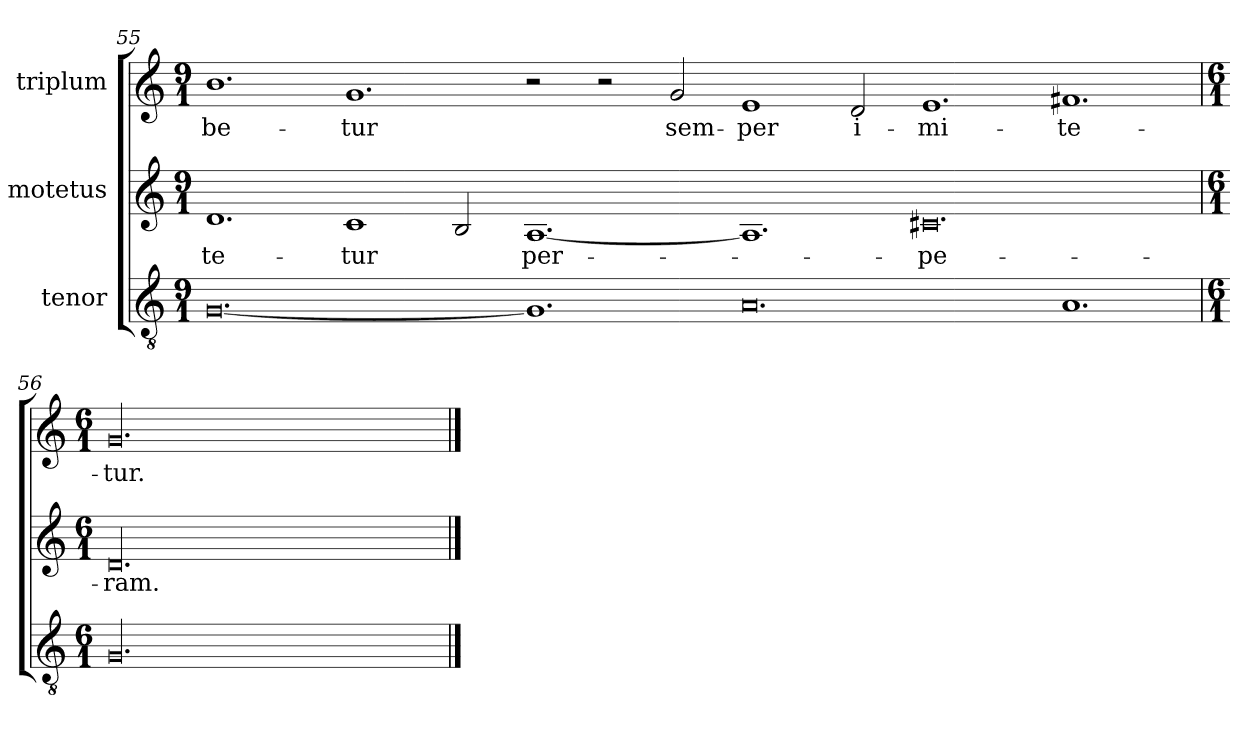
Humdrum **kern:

**kern	**kern	**text	**kern	**text
*part3	*part2	*part2	*part1	*part1
*staff3	*staff2	*staff2	*staff1	*staff1
*I"tenor	*I"motetus	*	*I"triplum	*
!!LO:LB:g=z
*clefGv2	*clefG2	*	*clefG2	*
*k[]	*k[]	*	*k[]	*
*C:	*C:	*	*C:	*
*M9/1	*M9/1	*	*M9/1	*
=55	=55	=55	=55	=55
[0.Gi/	1.d/	-te-	1.b\	-be-
.	1c/	-tur	1.g/	-tur
.	2B/	.	.	.
1.Gi/]	[1.A/	per-	2r	.
.	.	.	2r	.
.	.	.	2g/	sem-
0.Ai/	1.A/]	.	1e/	-per
.	.	.	2d/	i-
.	0.c#X/	-pe-	1.e/	-mi-
1.Ai/	.	.	1.f#Xj/	-te-
=56	=56	=56	=56	=56
*M6/1	*M6/1	*	*M6/1	*
00.G/	00.d/	-ram.	00.g/	-tur.
==	==	==	==	==
*-	*-	*-	*-	*-
